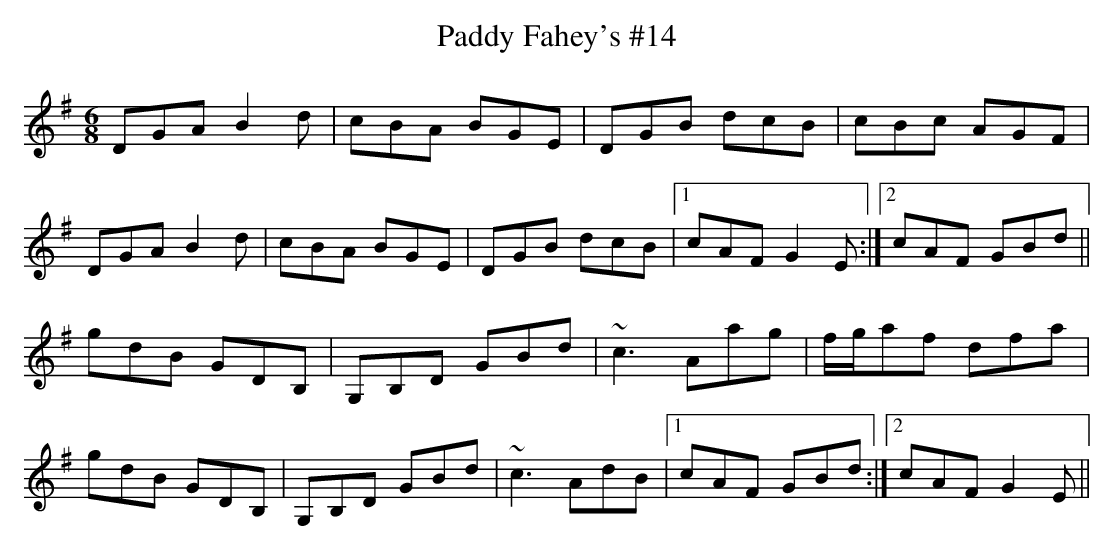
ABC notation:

X:1
T:Paddy Fahey's #14
M:6/8
L:1/8
K:G
DGA B2d|cBA BGE|DGB dcB|cBc AGF|
DGA B2d|cBA BGE|DGB dcB|1cAF G2E:|2cAF GBd||
gdB GDB,|G,B,D GBd|~c3 Aag|f/g/af dfa|
gdB GDB,|G,B,D GBd|~c3 AdB|1cAF GBd:|2cAF G2E||
